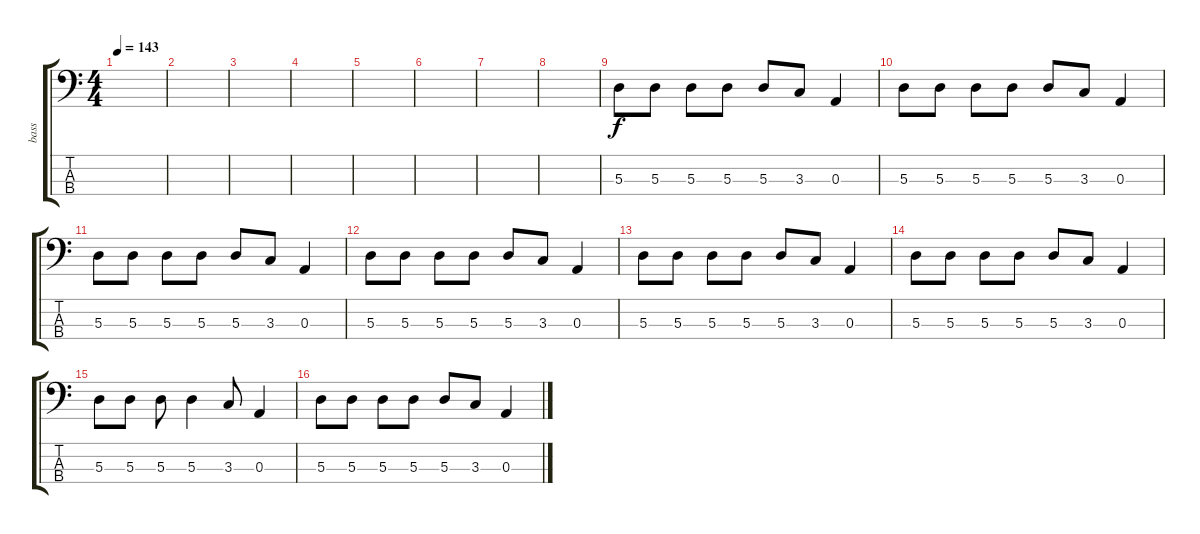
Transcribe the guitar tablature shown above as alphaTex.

\track ("bass" "bass") {instrument electricbasspick}
\staff {score tabs}
\tuning (G2 D2 A1 E1) {hide}
\ts (4 4)
\tempo 143
\clef f4
\ks c
|
|
|
|
|
|
|
|
5.3.8 5.3.8 5.3.8 5.3.8 5.3.8 3.3.8 0.3.4 |
5.3.8 5.3.8 5.3.8 5.3.8 5.3.8 3.3.8 0.3.4 |
5.3.8 5.3.8 5.3.8 5.3.8 5.3.8 3.3.8 0.3.4 |
5.3.8 5.3.8 5.3.8 5.3.8 5.3.8 3.3.8 0.3.4 |
5.3.8 5.3.8 5.3.8 5.3.8 5.3.8 3.3.8 0.3.4 |
5.3.8 5.3.8 5.3.8 5.3.8 5.3.8 3.3.8 0.3.4 |
5.3.8 5.3.8 5.3.8 5.3.4 3.3.8 0.3.4 |
5.3.8 5.3.8 5.3.8 5.3.8 5.3.8 3.3.8 0.3.4
